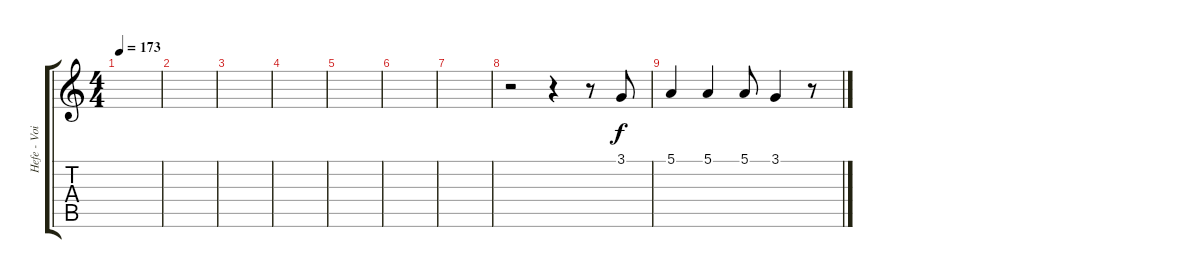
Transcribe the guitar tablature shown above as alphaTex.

\track ("Hefe - Voice" "Hefe - Voi") {instrument tenorsax}
\staff {score tabs}
\tuning (E4 B3 G3 D3 A2 E2) {hide}
\ts (4 4)
\tempo 173
\clef g2
\ks c
|
|
|
|
|
|
|
r.2 r.4 r.8 3.1.8 |
5.1.4 5.1.4 5.1.8 3.1.4 r.8
